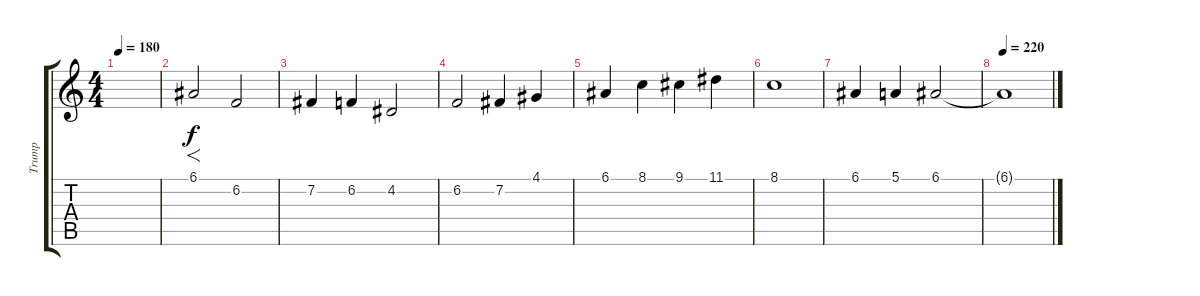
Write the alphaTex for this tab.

\track ("Trump" "Trump") {instrument trumpet}
\staff {score tabs}
\tuning (E4 B3 G3 D3 A2 E2) {hide}
\ts (4 4)
\tempo 180
\clef g2
\ks c
|
6.1.2{f} 6.2.2 |
7.2.4 6.2.4 4.2.2 |
6.2.2 7.2.4 4.1.4 |
6.1.4 8.1.4 9.1.4 11.1.4 |
8.1.1 |
6.1.4 5.1.4 6.1.2 |
\tempo 220
6.1{t}.1
